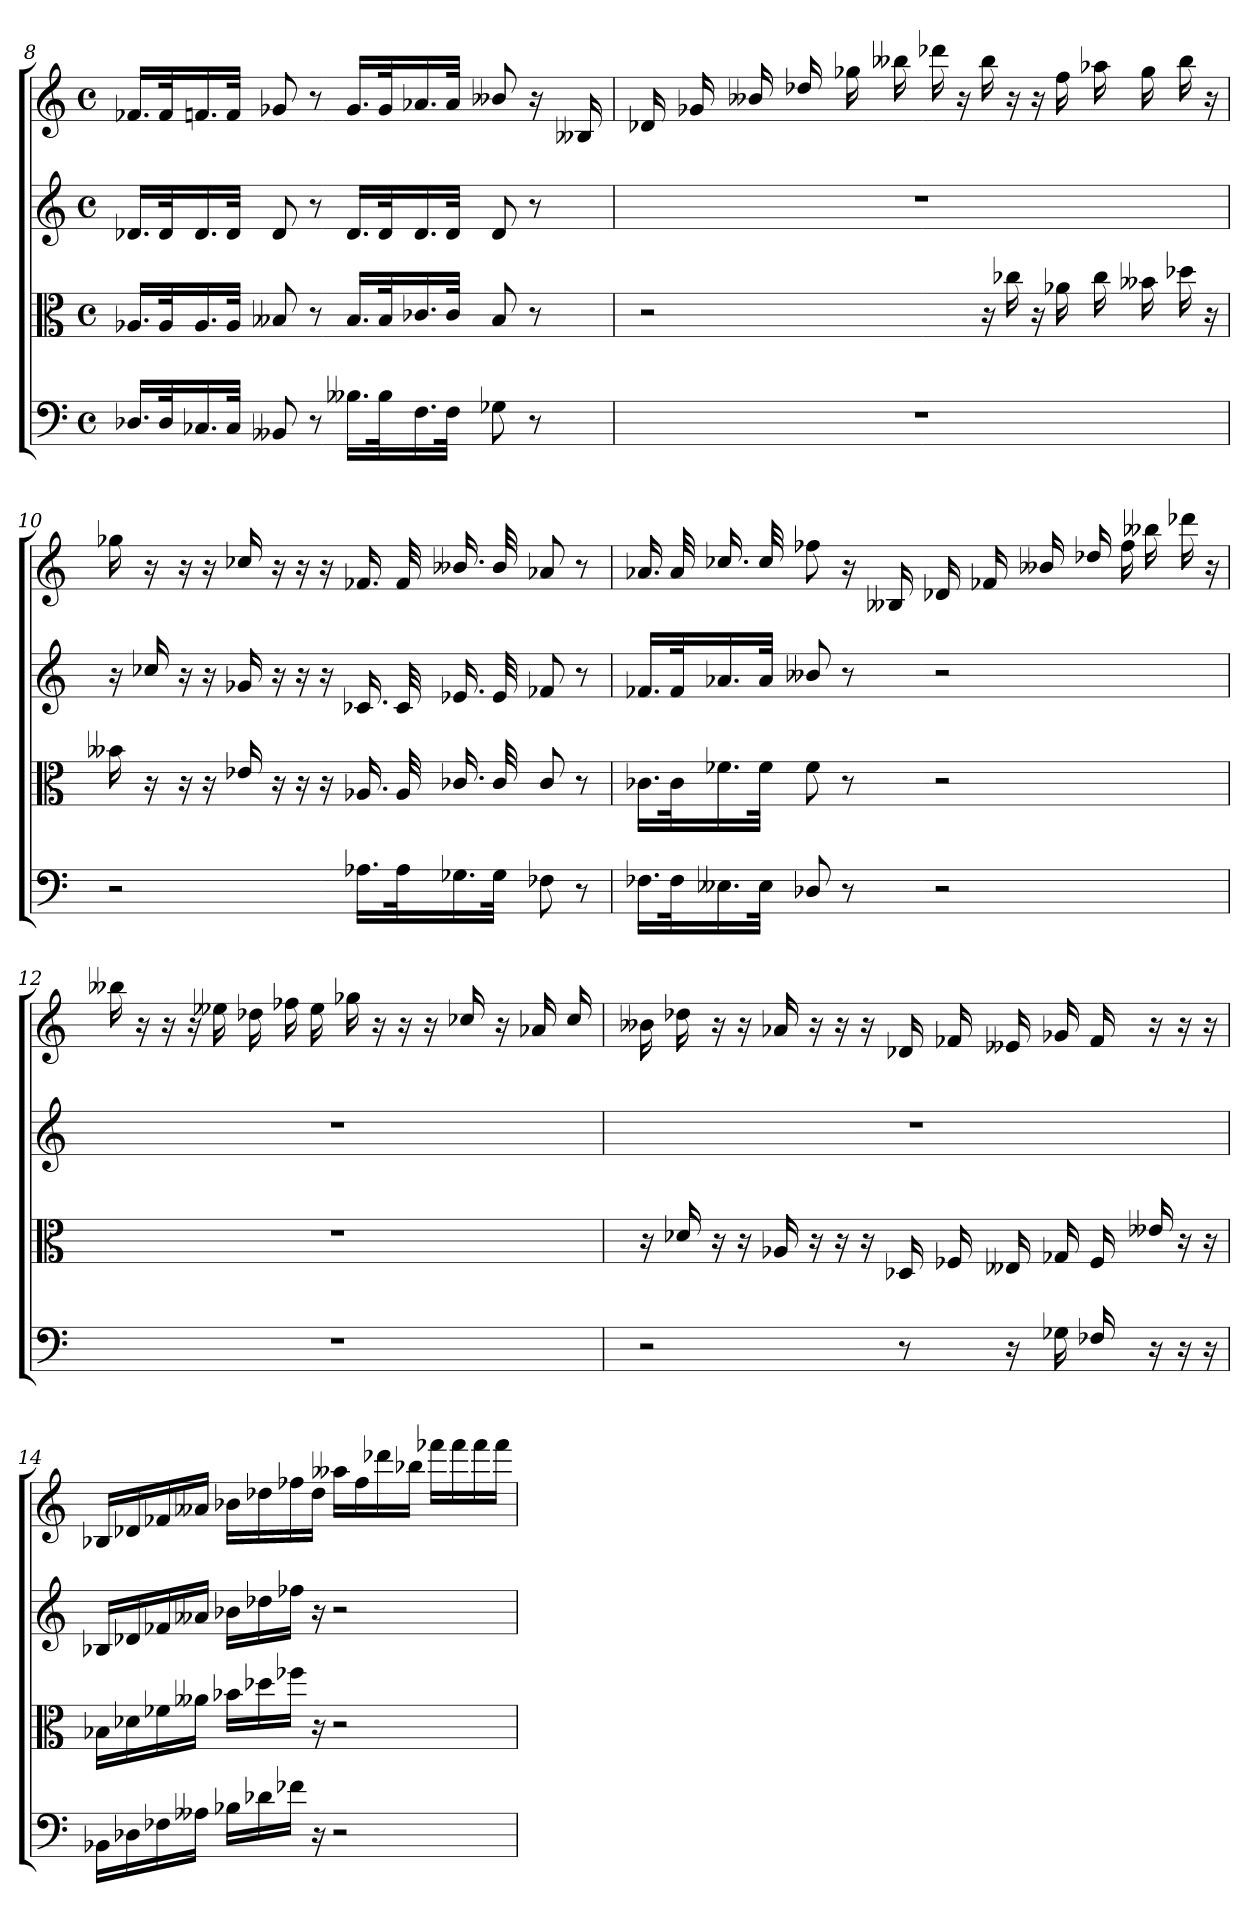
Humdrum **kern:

**kern	**kern	**kern	**kern
*part4	*part3	*part2	*part1
*staff4	*staff3	*staff2	*staff1
*clefF4	*clefC3	*clefG2	*clefG2
*k[]	*k[]	*k[]	*k[]
*M4/4	*M4/4	*M4/4	*M4/4
*met(c)	*met(c)	*met(c)	*met(c)
=8	=8	=8	=8
16.D-X/LL	16.A-X/LL	16.d-X/LL	16.f-X/LL
32D-/K	32A-/K	32d-/K	32f-/K
16.C-X/	16.A-/	16.d-/	16.fn/
32C-/JJk	32A-/JJk	32d-/JJk	32f/JJk
8BB--X/	8B--X/	8d-/	8g-X/
8r	8r	8r	8r
16.B--X\LL	16.B--/LL	16.d-/LL	16.g-/LL
32B--\K	32B--/K	32d-/K	32g-/K
16.F\	16.c-X/	16.d-/	16.a-X/
32F\JJk	32c-/JJk	32d-/JJk	32a-/JJk
8G-X\	8B--/	8d-/	8b--X/
8r	8r	8r	16r
.	.	.	16B--X/
=9	=9	=9	=9
1r	2r	1r	16d-X/
.	.	.	16g-X/
.	.	.	16b--X/
.	.	.	16dd-X/
.	.	.	16gg-X\
.	.	.	16bb--X\
.	.	.	16ddd-X\
.	.	.	16r
.	16r	.	16bb--\
.	16cc-X\	.	16r
.	16r	.	16r
.	16a-X\	.	16ff\
.	16cc-\	.	16aa-X\
.	16b--X\	.	16gg-\
.	16dd-X\	.	16bb--\
.	16r	.	16r
=10	=10	=10	=10
2r	16b--X\	16r	16gg-X\
.	16r	16cc-X/	16r
.	16r	16r	16r
.	16r	16r	16r
.	16e-X/	16g-X/	16cc-X/
.	16r	16r	16r
.	16r	16r	16r
.	16r	16r	16r
16.A-X\LL	16.A-X/	16.c-X/	16.f-X/
32A-\K	32A-/	32c-/	32f-/
16.G-X\	16.c-X/	16.e-X/	16.b--X/
32G-\JJk	32c-/	32e-/	32b--/
8F-X\	8c-/	8f-X/	8a-X/
8r	8r	8r	8r
=11	=11	=11	=11
16.F-X\LL	16.c-X\LL	16.f-X/LL	16.a-X/
32F-\K	32c-\K	32f-/K	32a-/
16.E--X\	16.f-X\	16.a-X/	16.cc-X/
32E--\JJk	32f-\JJk	32a-/JJk	32cc-/
8D-X/	8f-\	8b--X/	8ff-X\
8r	8r	8r	16r
.	.	.	16B--X/
2r	2r	2r	16d-X/
.	.	.	16f-X/
.	.	.	16b--X/
.	.	.	16dd-X/
.	.	.	16ff-\
.	.	.	16bb--X\
.	.	.	16ddd-X\
.	.	.	16r
=12	=12	=12	=12
1r	1r	1r	16bb--X\
.	.	.	16r
.	.	.	16r
.	.	.	16r
.	.	.	16ee--X\
.	.	.	16dd-X\
.	.	.	16ff-X\
.	.	.	16ee--\
.	.	.	16gg-X\
.	.	.	16r
.	.	.	16r
.	.	.	16r
.	.	.	16cc-X/
.	.	.	16r
.	.	.	16a-X/
.	.	.	16cc-/
=13	=13	=13	=13
2r	16r	1r	16b--X\
.	16d-X/	.	16dd-X\
.	16r	.	16r
.	16r	.	16r
.	16A-X/	.	16a-X/
.	16r	.	16r
.	16r	.	16r
.	16r	.	16r
8r	16D-X/	.	16d-X/
.	16F-X/	.	16f-X/
16r	16E--X/	.	16e--X/
16G-X\	16G-X/	.	16g-X/
16F-X/	16F-/	.	16f-/
16r	16e--X/	.	16r
16r	16r	.	16r
16r	16r	.	16r
=14	=14	=14	=14
16BB-X\LL	16B-X\LL	16B-X/LL	16B-X/LL
16D-X\	16d-X\	16d-X/	16d-X/
16F-X\	16f-X\	16f-X/	16f-X/
16A--X\JJ	16a--X\JJ	16a--X/JJ	16a--X/JJ
16B-X\LL	16b-X\LL	16b-X\LL	16b-X\LL
16d-X\	16dd-X\	16dd-X\	16dd-X\
16f-X\JJ	16ff-X\JJ	16ff-X\JJ	16ff-X\
16r	16r	16r	16dd-\JJ
2r	2r	2r	16aa--X\LL
.	.	.	16ff-\
.	.	.	16ddd-X\
.	.	.	16bb-X\JJ
.	.	.	16fff-X\LL
.	.	.	16fff-\
.	.	.	16fff-\
.	.	.	16fff-\JJ
=	=	=	=
*-	*-	*-	*-
